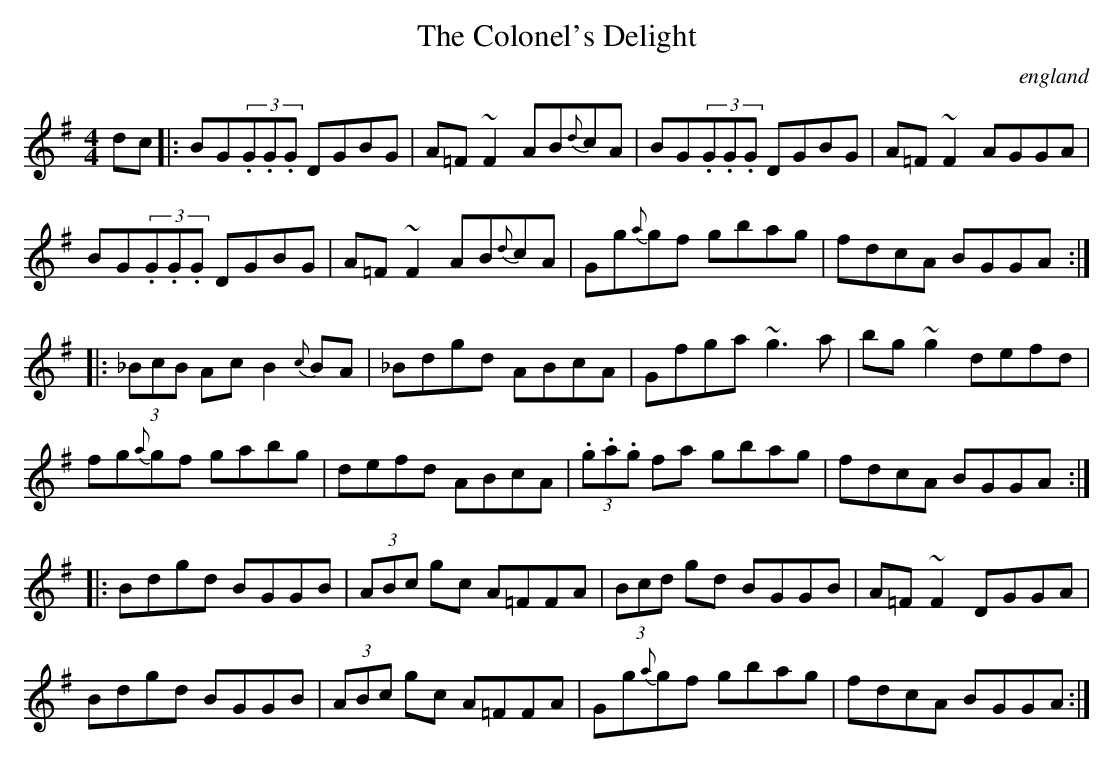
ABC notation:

X:1
T:The Colonel's Delight
O:england
M:4/4
K:G
dc |: BG(3.G.G.G DGBG | A=F~F2 AB{d}cA | BG(3.G.G.G DGBG | A=F~F2 AGGA |
BG(3.G.G.G DGBG | A=F~F2 AB{d}cA | Gg{a}gf gbag | fdcA BGGA :|
|: (3_BcB Ac B2{c}BA | _Bdgd ABcA | Gfga ~g3a | bg~g2 defd |
fg{a}gf gabg | defd ABcA | (3.g.a.g fa gbag | fdcA BGGA :|
|: Bdgd BGGB | (3ABc gc A=FFA | (3Bcd gd BGGB | A=F~F2 DGGA |
Bdgd BGGB | (3ABc gc A=FFA | Gg{a}gf gbag | fdcA BGGA :|
